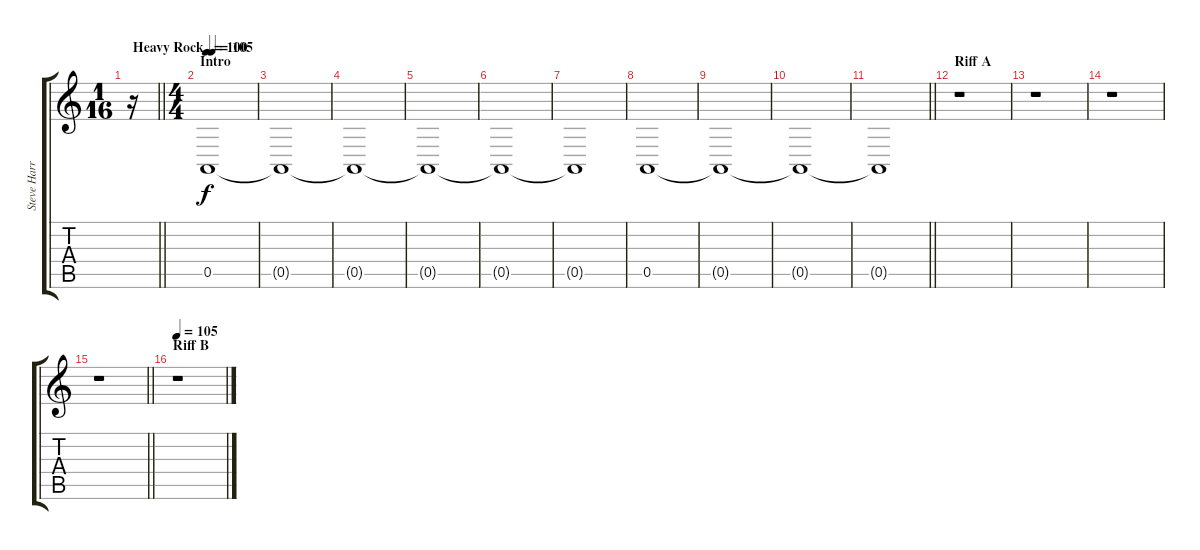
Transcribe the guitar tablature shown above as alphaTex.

\track ("Steve Harris (Sintetizador)" "Steve Harr") {instrument synthstrings2}
\staff {score tabs}
\tuning (E4 B3 G3 D3 A2 E2) {hide}
\ts (1 16)
\tempo (105 "Heavy Rock")
\clef g2
\barLineRight lightlight
\ks c
r.16{dy f instrument synthstrings2} |
\ts (4 4)
\section ("" "Intro")
\tempo 100
0.5.1 |
0.5{t}.1 |
0.5{t}.1 |
0.5{t}.1 |
0.5{t}.1 |
0.5{t}.1 |
0.5.1 |
0.5{t}.1 |
0.5{t}.1 |
\barLineRight lightlight
0.5{t}.1 |
\section ("" "Riff A")
r.1 |
r.1 |
r.1 |
\barLineRight lightlight
r.1 |
\section ("" "Riff B")
\tempo 105
r.1
